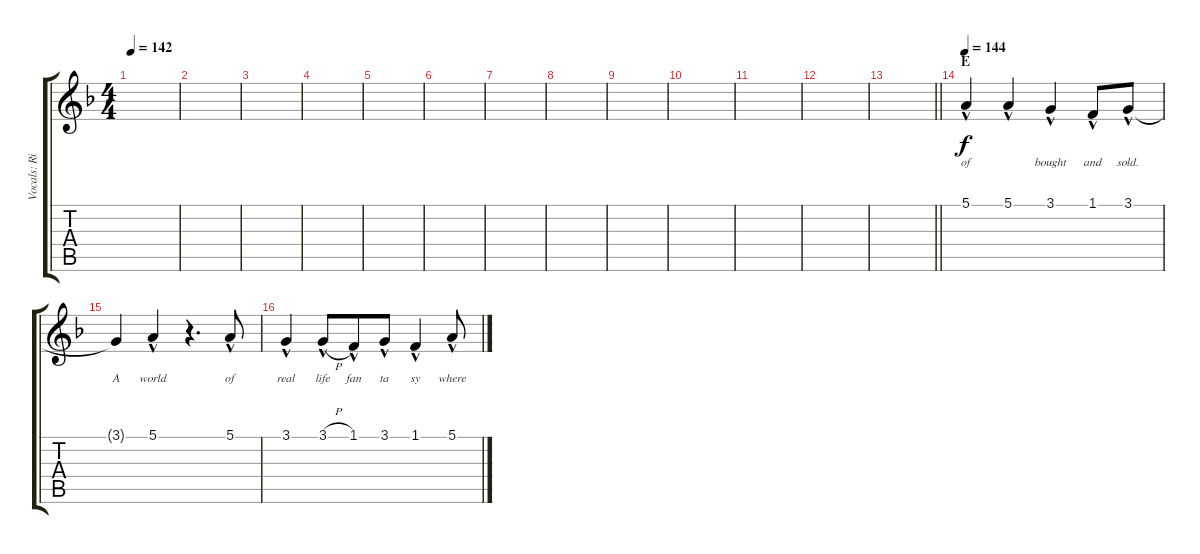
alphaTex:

\track ("Vocals: Rik" "Vocals: Ri") {instrument lead2sawtooth}
\staff {score tabs}
\tuning (E4 B3 G3 D3 A2 E2) {hide}
\ts (4 4)
\tempo 142
\clef g2
\ks f
|
|
|
|
|
|
|
|
|
|
|
|
\barLineRight lightlight
|
\section ("" "E")
\tempo 144
5.1{hac}.4{lyrics (0 "of") lyrics (1 "") lyrics (2 "") lyrics (3 "") lyrics (4 "") volume 16} 5.1{hac}.4{lyrics (0 "") lyrics (1 "") lyrics (2 "") lyrics (3 "") lyrics (4 "")} 3.1{hac}.4{lyrics (0 "bought") lyrics (1 "") lyrics (2 "") lyrics (3 "") lyrics (4 "")} 1.1{hac}.8{lyrics (0 "and") lyrics (1 "") lyrics (2 "") lyrics (3 "") lyrics (4 "")} 3.1{hac}.8{lyrics (0 "sold.") lyrics (1 "") lyrics (2 "") lyrics (3 "") lyrics (4 "")} |
3.1{t}.4{lyrics (0 "A") lyrics (1 "") lyrics (2 "") lyrics (3 "") lyrics (4 "")} 5.1{hac}.4{lyrics (0 "world") lyrics (1 "") lyrics (2 "") lyrics (3 "") lyrics (4 "")} r.4{d} 5.1{hac}.8{lyrics (0 "of") lyrics (1 "") lyrics (2 "") lyrics (3 "") lyrics (4 "")} |
3.1{hac}.4{lyrics (0 "real") lyrics (1 "") lyrics (2 "") lyrics (3 "") lyrics (4 "")} 3.1{h hac}.8{lyrics (0 "life") lyrics (1 "") lyrics (2 "") lyrics (3 "") lyrics (4 "")} 1.1{hac}.8{lyrics (0 "fan") lyrics (1 "") lyrics (2 "") lyrics (3 "") lyrics (4 "") beam merge} 3.1{hac}.8{lyrics (0 "ta") lyrics (1 "") lyrics (2 "") lyrics (3 "") lyrics (4 "")} 1.1{hac}.4{lyrics (0 "sy") lyrics (1 "") lyrics (2 "") lyrics (3 "") lyrics (4 "")} 5.1{hac}.8{lyrics (0 "where") lyrics (1 "") lyrics (2 "") lyrics (3 "") lyrics (4 "")}
